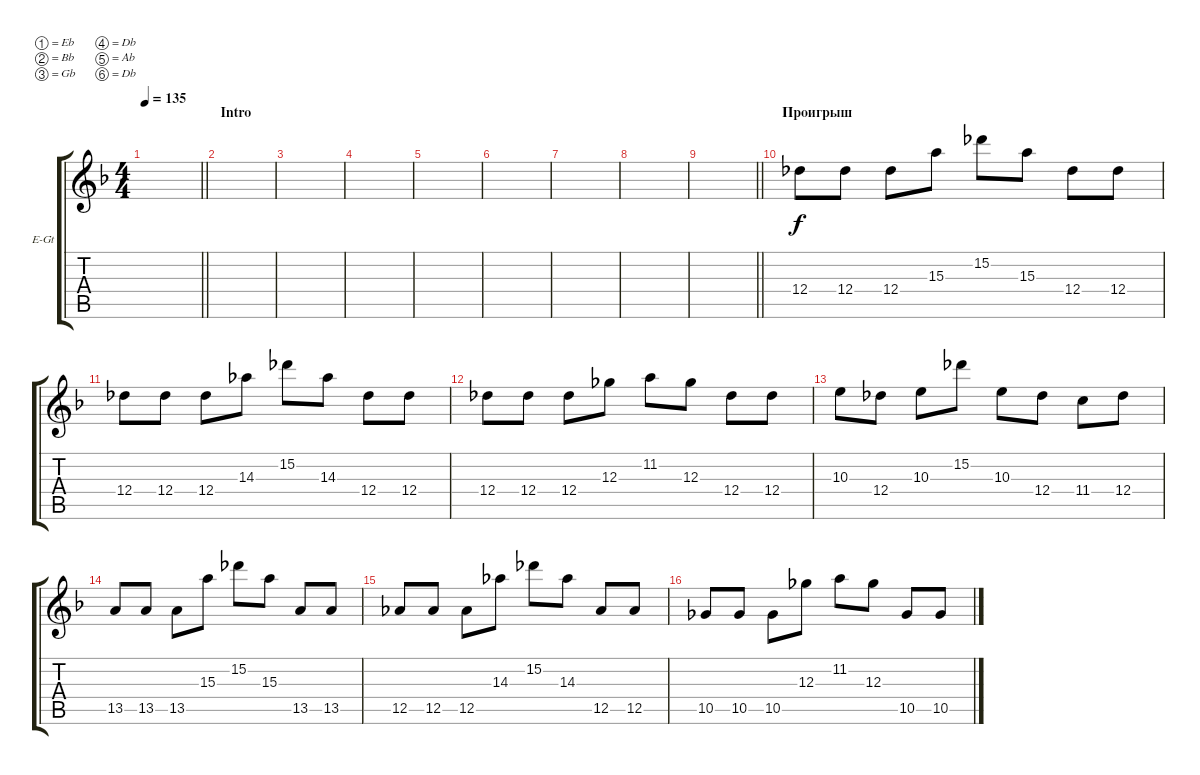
\bracketExtendMode groupsimilarinstruments
\firstSystemTrackNameOrientation horizontal
\otherSystemsTrackNameOrientation horizontal
\track ("Соло гитара(Whammy)" "E-Gt") {instrument distortionguitar}
\staff {score tabs}
\tuning (Eb4 Bb3 Gb3 Db3 Ab2 Db2)
\ts (4 4)
\beaming (8 2 2 2 2)
\tempo 135
\clef g2
\scale
0.51004
\barLineRight lightlight
\ks dminor
|
\section ("" "Intro")
\scale
0.24498 |
\scale
0.24498 |
\scale
0.333333 |
\scale
0.333333 |
\scale
0.333333 |
\scale
0.333333 |
\scale
0.333333 |
\scale
0.333333
\barLineRight lightlight
|
\section ("" "Проигрыш")
\scale
0.333333 12.4.8 12.4.8 12.4.8 15.3.8 15.2.8 15.3.8 12.4.8 12.4.8 |
\scale
0.333333 12.4.8 12.4.8 12.4.8 14.3.8 15.2.8 14.3.8 12.4.8 12.4.8 |
\scale
0.333333 12.4.8 12.4.8 12.4.8 12.3.8 11.2.8 12.3.8 12.4.8 12.4.8 |
\scale
0.333333 10.3.8 12.4.8 10.3.8 15.2.8 10.3.8 12.4.8 11.4.8 12.4.8 |
\scale
0.333333 13.5.8 13.5.8 13.5.8 15.3.8 15.2.8 15.3.8 13.5.8 13.5.8 |
\scale
0.333333 12.5.8 12.5.8 12.5.8 14.3.8 15.2.8 14.3.8 12.5.8 12.5.8 |
\scale
0.333333 10.5.8 10.5.8 10.5.8 12.3.8 11.2.8 12.3.8 10.5.8 10.5.8
